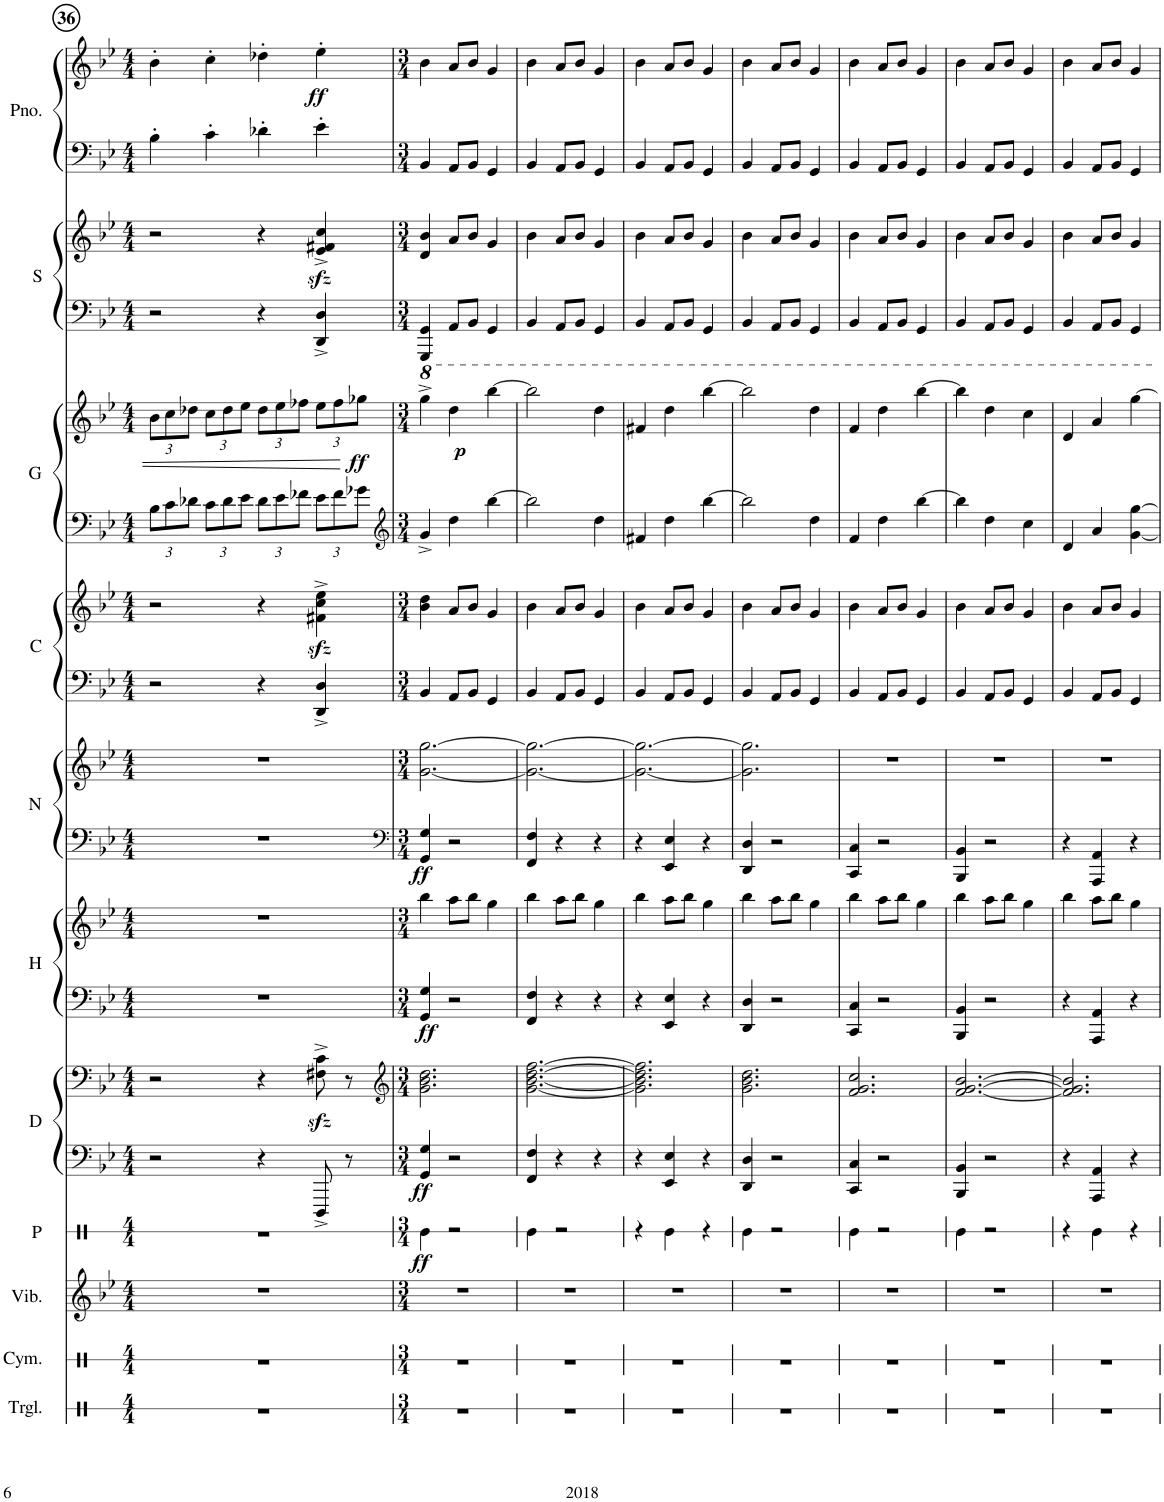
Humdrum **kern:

**kern	**kern	**kern	**kern	**dynam	**kern	**kern	**dynam	**kern	**kern	**dynam	**kern	**kern	**dynam	**kern	**kern	**kern	**kern	**dynam	**kern	**kern	**kern	**kern	**dynam
*part11	*part10	*part9	*part8	*part8	*part7	*part7	*part7	*part6	*part6	*part6	*part5	*part5	*part5	*part4	*part4	*part3	*part3	*part3	*part2	*part2	*part1	*part1	*part1
*staff18	*staff17	*staff16	*staff15	*staff15	*staff14	*staff13	*staff13/14	*staff12	*staff11	*staff11/12	*staff10	*staff9	*staff9/10	*staff8	*staff7	*staff6	*staff5	*staff5/6	*staff4	*staff3	*staff2	*staff1	*staff1/2
*I"Triangle	*I"Cymbal	*I"Vibraphone	*I"Panda	*	*I"Dana	*	*	*I"Makeup Cake	*	*	*I"Nate	*	*	*I"Wyoming	*	*I"Dumb One	*	*	*I"SANTA!	*	*I"Piano	*	*
*I'Trgl.	*I'Cym.	*I'Vib.	*I'P	*	*I'D	*	*	*	*	*	*I'N	*	*	*	*	*	*	*	*I'S	*	*I'Pno.	*	*
!!LO:PB:g=z
*clefX	*clefX	*clefG2	*clefX	*	*clefF4	*clefF4	*	*clefF4	*clefG2	*	*clefF4	*clefG2	*	*clefF4	*clefG2	*clefF4	*clefG2	*	*clefF4	*clefG2	*clefF4	*clefG2	*
*k[]	*k[]	*k[b-e-]	*k[]	*	*k[b-e-]	*k[b-e-]	*	*k[b-e-]	*k[b-e-]	*	*k[b-e-]	*k[b-e-]	*	*k[b-e-]	*k[b-e-]	*k[b-e-]	*k[b-e-]	*	*k[b-e-]	*k[b-e-]	*k[b-e-]	*k[b-e-]	*
*M4/4	*M4/4	*M4/4	*M4/4	*	*M4/4	*M4/4	*	*M4/4	*M4/4	*	*M4/4	*M4/4	*	*M4/4	*M4/4	*M4/4	*M4/4	*	*M4/4	*M4/4	*M4/4	*M4/4	*
*	*	*	*	*	*	*	*	*	*	*	*	*	*	*	*	*Xbrackettup	*Xbrackettup	*	*	*	*	*	*
=36	=36	=36	=36	=36	=36	=36	=36	=36	=36	=36	=36	=36	=36	=36	=36	=36	=36	=36	=36	=36	=36	=36	=36
1r	1r	1r	1r	.	2r	2r	.	1r	1r	.	1r	1r	.	2r	2r	12B-\L	12b-\L	.	2r	2r	4B-'\	4b-'\	.
.	.	.	.	.	.	.	.	.	.	.	.	.	.	.	.	12c\	12cc\	.	.	.	.	.	.
.	.	.	.	.	.	.	.	.	.	.	.	.	.	.	.	12d-X\J	12dd-X\J	.	.	.	.	.	.
.	.	.	.	.	.	.	.	.	.	.	.	.	.	.	.	12c\L	12cc\L	.	.	.	4c'\	4cc'\	.
.	.	.	.	.	.	.	.	.	.	.	.	.	.	.	.	12d-\	12dd-\	.	.	.	.	.	.
.	.	.	.	.	.	.	.	.	.	.	.	.	.	.	.	12e-\J	12ee-\J	.	.	.	.	.	.
.	.	.	.	.	4r	4r	.	.	.	.	.	.	.	4r	4r	12d-\L	12dd-\L	.	4r	4r	4d-X'\	4dd-X'\	.
.	.	.	.	.	.	.	.	.	.	.	.	.	.	.	.	12e-\	12ee-\	.	.	.	.	.	.
.	.	.	.	.	.	.	.	.	.	.	.	.	.	.	.	12f-X\J	12ff-X\J	.	.	.	.	.	.
!	!	!	!	!	!	!	!	!	!	!	!	!	!	!	!	!	!	!	!	!	!	!	!LO:DY:b
.	.	.	.	.	8DDD^/	8F#X\zz<^ 8c\zz<^	.	.	.	.	.	.	.	4DD/^ 4D/^	4f#X\zz<^ 4cc\zz<^ 4ee-\zz<^	12e-\L	12ee-\L	.	4DD/^ 4D/^	4e-/zz<^ 4f#X/zz<^ 4cc/zz<^	4e-'\	4ee-'\	ff
.	.	.	.	.	.	.	.	.	.	.	.	.	.	.	.	12f-\	12ff-\	.	.	.	.	.	.
.	.	.	.	.	8r	8r	.	.	.	.	.	.	.	.	.	.	.	.	.	.	.	.	.
!	!	!	!	!	!	!	!	!	!	!	!	!	!	!	!	!	!	!LO:DY:b	!	!	!	!	!
.	.	.	.	.	.	.	.	.	.	.	.	.	.	.	.	12g-X\J	12gg-X\J	ff	.	.	.	.	.
=37	=37	=37	=37	=37	=37	=37	=37	=37	=37	=37	=37	=37	=37	=37	=37	=37	=37	=37	=37	=37	=37	=37	=37
*	*	*	*	*	*	*clefG2	*	*	*	*	*clefF4	*	*	*	*	*clefG2	*	*	*	*	*	*	*
*M3/4	*M3/4	*M3/4	*M3/4	*	*M3/4	*M3/4	*	*M3/4	*M3/4	*	*M3/4	*M3/4	*	*M3/4	*M3/4	*M3/4	*M3/4	*	*M3/4	*M3/4	*M3/4	*M3/4	*
!	!	!	!	!LO:DY:b	!	!	!LO:DY:b=2	!	!	!LO:DY:b=2	!	!	!LO:DY:b=2	!	!	!	!	!	!	!	!	!	!
2.r	2.r	2.r	4Re\	ff	4GG/ 4G/	2.g\ 2.b-\ 2.dd\	ff	4GG/ 4G/	4bb-\	ff	4GG/ 4G/	[2.g\ [2.gg\	ff	4BB-/	4b-\ 4dd\	4g^/	4ggg^\	.	4GGG/ 4GG/	4d/ 4b-/	4BB-/	4b-\	.
!	!	!	!	!	!	!	!	!	!	!	!	!	!	!	!	!	!	!LO:DY:b	!	!	!	!	!
.	.	.	2r	.	2r	.	.	2r	8aa\L	.	2r	.	.	8AA/L	8a/L	4dd\	4ddd\	p	8AA/L	8a/L	8AA/L	8a/L	.
.	.	.	.	.	.	.	.	.	8bb-\J	.	.	.	.	8BB-/J	8b-/J	.	.	.	8BB-/J	8b-/J	8BB-/J	8b-/J	.
.	.	.	.	.	.	.	.	.	4gg\	.	.	.	.	4GG/	4g/	[4bb-\	[4bbb-\	.	4GG/	4g/	4GG/	4g/	.
=38	=38	=38	=38	=38	=38	=38	=38	=38	=38	=38	=38	=38	=38	=38	=38	=38	=38	=38	=38	=38	=38	=38	=38
2.r	2.r	2.r	4Re\	.	4FF/ 4F/	[2.g\ [2.b-\ [2.dd\ [2.ff\	.	4FF/ 4F/	4bb-\	.	4FF/ 4F/	2.g\_ 2.gg\_	.	4BB-/	4b-\	2bb-\]	2bbb-\]	.	4BB-/	4b-\	4BB-/	4b-\	.
.	.	.	2r	.	4r	.	.	4r	8aa\L	.	4r	.	.	8AA/L	8a/L	.	.	.	8AA/L	8a/L	8AA/L	8a/L	.
.	.	.	.	.	.	.	.	.	8bb-\J	.	.	.	.	8BB-/J	8b-/J	.	.	.	8BB-/J	8b-/J	8BB-/J	8b-/J	.
.	.	.	.	.	4r	.	.	4r	4gg\	.	4r	.	.	4GG/	4g/	4dd\	4ddd\	.	4GG/	4g/	4GG/	4g/	.
=39	=39	=39	=39	=39	=39	=39	=39	=39	=39	=39	=39	=39	=39	=39	=39	=39	=39	=39	=39	=39	=39	=39	=39
2.r	2.r	2.r	4r	.	4r	2.g\] 2.b-\] 2.dd\] 2.ff\]	.	4r	4bb-\	.	4r	2.g\_ 2.gg\_	.	4BB-/	4b-\	4f#X/	4ff#X/	.	4BB-/	4b-\	4BB-/	4b-\	.
.	.	.	4Re\	.	4EE-/ 4E-/	.	.	4EE-/ 4E-/	8aa\L	.	4EE-/ 4E-/	.	.	8AA/L	8a/L	4dd\	4ddd\	.	8AA/L	8a/L	8AA/L	8a/L	.
.	.	.	.	.	.	.	.	.	8bb-\J	.	.	.	.	8BB-/J	8b-/J	.	.	.	8BB-/J	8b-/J	8BB-/J	8b-/J	.
.	.	.	4r	.	4r	.	.	4r	4gg\	.	4r	.	.	4GG/	4g/	[4bb-\	[4bbb-\	.	4GG/	4g/	4GG/	4g/	.
=40	=40	=40	=40	=40	=40	=40	=40	=40	=40	=40	=40	=40	=40	=40	=40	=40	=40	=40	=40	=40	=40	=40	=40
2.r	2.r	2.r	4Re\	.	4DD/ 4D/	2.g\ 2.b-\ 2.dd\	.	4DD/ 4D/	4bb-\	.	4DD/ 4D/	2.g\] 2.gg\]	.	4BB-/	4b-\	2bb-\]	2bbb-\]	.	4BB-/	4b-\	4BB-/	4b-\	.
.	.	.	2r	.	2r	.	.	2r	8aa\L	.	2r	.	.	8AA/L	8a/L	.	.	.	8AA/L	8a/L	8AA/L	8a/L	.
.	.	.	.	.	.	.	.	.	8bb-\J	.	.	.	.	8BB-/J	8b-/J	.	.	.	8BB-/J	8b-/J	8BB-/J	8b-/J	.
.	.	.	.	.	.	.	.	.	4gg\	.	.	.	.	4GG/	4g/	4dd\	4ddd\	.	4GG/	4g/	4GG/	4g/	.
=41	=41	=41	=41	=41	=41	=41	=41	=41	=41	=41	=41	=41	=41	=41	=41	=41	=41	=41	=41	=41	=41	=41	=41
2.r	2.r	2.r	4Re\	.	4CC/ 4C/	2.f/ 2.g/ 2.cc/	.	4CC/ 4C/	4bb-\	.	4CC/ 4C/	2.r	.	4BB-/	4b-\	4f/	4ff/	.	4BB-/	4b-\	4BB-/	4b-\	.
.	.	.	2r	.	2r	.	.	2r	8aa\L	.	2r	.	.	8AA/L	8a/L	4dd\	4ddd\	.	8AA/L	8a/L	8AA/L	8a/L	.
.	.	.	.	.	.	.	.	.	8bb-\J	.	.	.	.	8BB-/J	8b-/J	.	.	.	8BB-/J	8b-/J	8BB-/J	8b-/J	.
.	.	.	.	.	.	.	.	.	4gg\	.	.	.	.	4GG/	4g/	[4bb-\	[4bbb-\	.	4GG/	4g/	4GG/	4g/	.
=42	=42	=42	=42	=42	=42	=42	=42	=42	=42	=42	=42	=42	=42	=42	=42	=42	=42	=42	=42	=42	=42	=42	=42
2.r	2.r	2.r	4Re\	.	4BBB-/ 4BB-/	[2.f/ [2.g/ [2.b-/	.	4BBB-/ 4BB-/	4bb-\	.	4BBB-/ 4BB-/	2.r	.	4BB-/	4b-\	4bb-\]	4bbb-\]	.	4BB-/	4b-\	4BB-/	4b-\	.
.	.	.	2r	.	2r	.	.	2r	8aa\L	.	2r	.	.	8AA/L	8a/L	4dd\	4ddd\	.	8AA/L	8a/L	8AA/L	8a/L	.
.	.	.	.	.	.	.	.	.	8bb-\J	.	.	.	.	8BB-/J	8b-/J	.	.	.	8BB-/J	8b-/J	8BB-/J	8b-/J	.
.	.	.	.	.	.	.	.	.	4gg\	.	.	.	.	4GG/	4g/	4cc\	4ccc\	.	4GG/	4g/	4GG/	4g/	.
=43	=43	=43	=43	=43	=43	=43	=43	=43	=43	=43	=43	=43	=43	=43	=43	=43	=43	=43	=43	=43	=43	=43	=43
2.r	2.r	2.r	4r	.	4r	2.f/] 2.g/] 2.b-/]	.	4r	4bb-\	.	4r	2.r	.	4BB-/	4b-\	4d/	4dd/	.	4BB-/	4b-\	4BB-/	4b-\	.
.	.	.	4Re\	.	4AAA/ 4AA/	.	.	4AAA/ 4AA/	8aa\L	.	4AAA/ 4AA/	.	.	8AA/L	8a/L	4a/	4aa/	.	8AA/L	8a/L	8AA/L	8a/L	.
.	.	.	.	.	.	.	.	.	8bb-\J	.	.	.	.	8BB-/J	8b-/J	.	.	.	8BB-/J	8b-/J	8BB-/J	8b-/J	.
.	.	.	4r	.	4r	.	.	4r	4gg\	.	4r	.	.	4GG/	4g/	[4g\ [4gg\	[4ggg\	.	4GG/	4g/	4GG/	4g/	.
=	=	=	=	=	=	=	=	=	=	=	=	=	=	=	=	=	=	=	=	=	=	=	=
*-	*-	*-	*-	*-	*-	*-	*-	*-	*-	*-	*-	*-	*-	*-	*-	*-	*-	*-	*-	*-	*-	*-	*-
